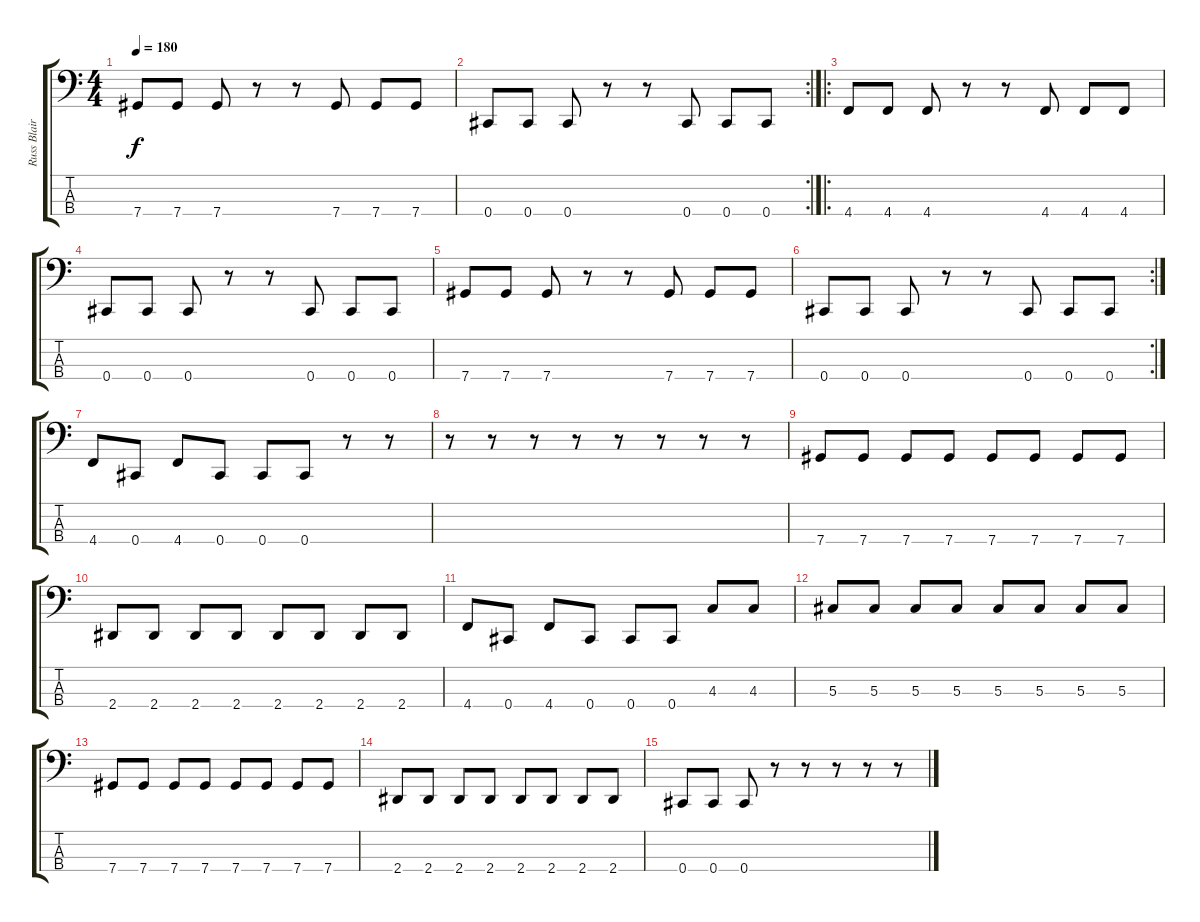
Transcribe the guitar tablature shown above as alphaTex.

\track ("Russ Blair" "Russ Blair") {instrument electricbasspick}
\staff {score tabs}
\tuning (Gb2 Db2 Ab1 Db1) {hide}
\ts (4 4)
\tempo 180
\clef f4
\ks c
7.4.8{dy f} 7.4.8 7.4.8 r.8 r.8 7.4.8 7.4.8 7.4.8 |
\rc 2
0.4.8 0.4.8 0.4.8 r.8 r.8 0.4.8 0.4.8 0.4.8 |
\ro
4.4.8 4.4.8 4.4.8 r.8 r.8 4.4.8 4.4.8 4.4.8 |
0.4.8 0.4.8 0.4.8 r.8 r.8 0.4.8 0.4.8 0.4.8 |
7.4.8 7.4.8 7.4.8 r.8 r.8 7.4.8 7.4.8 7.4.8 |
\rc 2
0.4.8 0.4.8 0.4.8 r.8 r.8 0.4.8 0.4.8 0.4.8 |
4.4.8 0.4.8 4.4.8 0.4.8 0.4.8 0.4.8 r.8 r.8 |
r.8 r.8 r.8 r.8 r.8 r.8 r.8 r.8 |
7.4.8 7.4.8 7.4.8 7.4.8 7.4.8 7.4.8 7.4.8 7.4.8 |
2.4.8 2.4.8 2.4.8 2.4.8 2.4.8 2.4.8 2.4.8 2.4.8 |
4.4.8 0.4.8 4.4.8 0.4.8 0.4.8 0.4.8 4.3.8 4.3.8 |
5.3.8 5.3.8 5.3.8 5.3.8 5.3.8 5.3.8 5.3.8 5.3.8 |
7.4.8 7.4.8 7.4.8 7.4.8 7.4.8 7.4.8 7.4.8 7.4.8 |
2.4.8 2.4.8 2.4.8 2.4.8 2.4.8 2.4.8 2.4.8 2.4.8 |
0.4.8 0.4.8 0.4.8 r.8 r.8 r.8 r.8 r.8
